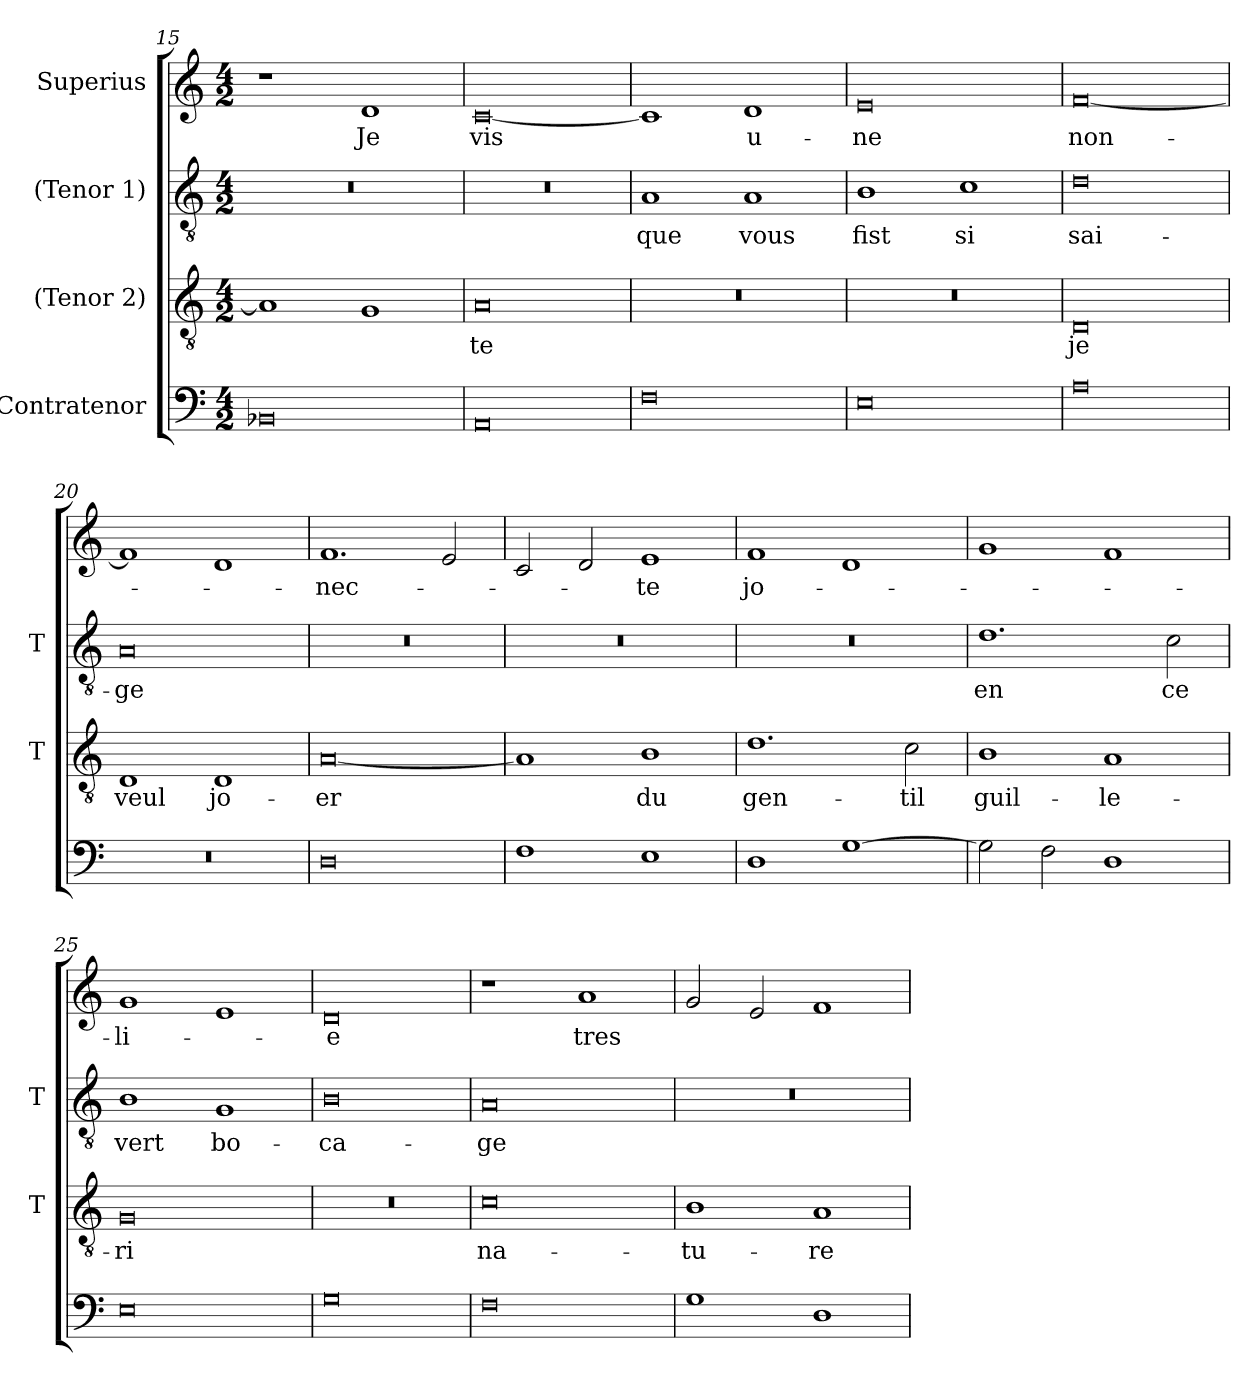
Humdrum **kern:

**kern	**kern	**text	**kern	**text	**kern	**text
*part4	*part3	*part3	*part2	*part2	*part1	*part1
*staff4	*staff3	*staff3	*staff2	*staff2	*staff1	*staff1
*I"Contratenor	*I"(Tenor 2)	*	*I"(Tenor 1)	*	*I"Superius	*
*	*I'T	*	*I'T	*	*	*
*clefF4	*clefGv2	*	*clefGv2	*	*clefG2	*
*M4/2	*M4/2	*	*M4/2	*	*M4/2	*
=15	=15	=15	=15	=15	=15	=15
0BB-X	1A]	.	0r	.	1r	.
.	1G	.	.	.	1d	-Je
=16	=16	=16	=16	=16	=16	=16
0AA	0A	-te	0r	.	[0c	-vis
=17	=17	=17	=17	=17	=17	=17
0F	0r	.	1A	-que	1c]	.
.	.	.	1A	-vous	1d	u-
=18	=18	=18	=18	=18	=18	=18
0E	0r	.	1B	-fist	0e	-ne
.	.	.	1c	-si	.	.
=19	=19	=19	=19	=19	=19	=19
0A	0D	-je	0d	sai-	[0f	non-
=20	=20	=20	=20	=20	=20	=20
0r	1D	-veul	0A	-ge	1f]	.
.	1D	jo-	.	.	1d	.
=21	=21	=21	=21	=21	=21	=21
0D	[0A	-er	0r	.	1.f	-nec-
.	.	.	.	.	2e	.
=22	=22	=22	=22	=22	=22	=22
1F	1A]	.	0r	.	2c	.
.	.	.	.	.	2d	.
1E	1B	-du	.	.	1e	-te
=23	=23	=23	=23	=23	=23	=23
1D	1.d	gen-	0r	.	1f	jo-
[1G	.	.	.	.	1d	.
.	2c	-til	.	.	.	.
=24	=24	=24	=24	=24	=24	=24
2G]	1B	guil-	1.d	-en	1g	.
2F	.	.	.	.	.	.
1D	1A	-le-	.	.	1f	.
.	.	.	2c	-ce	.	.
=25	=25	=25	=25	=25	=25	=25
0E	0G	-ri	1B	-vert	1g	-li-
.	.	.	1G	bo-	1e	.
=26	=26	=26	=26	=26	=26	=26
0G	0r	.	0B	-ca-	0d	-e
=27	=27	=27	=27	=27	=27	=27
0F	0c	na-	0A	-ge	1r	.
.	.	.	.	.	1a	-tres
=28	=28	=28	=28	=28	=28	=28
1G	1B	-tu-	0r	.	2g	.
.	.	.	.	.	2e	.
1D	1A	-re	.	.	1f	.
=	=	=	=	=	=	=
*-	*-	*-	*-	*-	*-	*-
